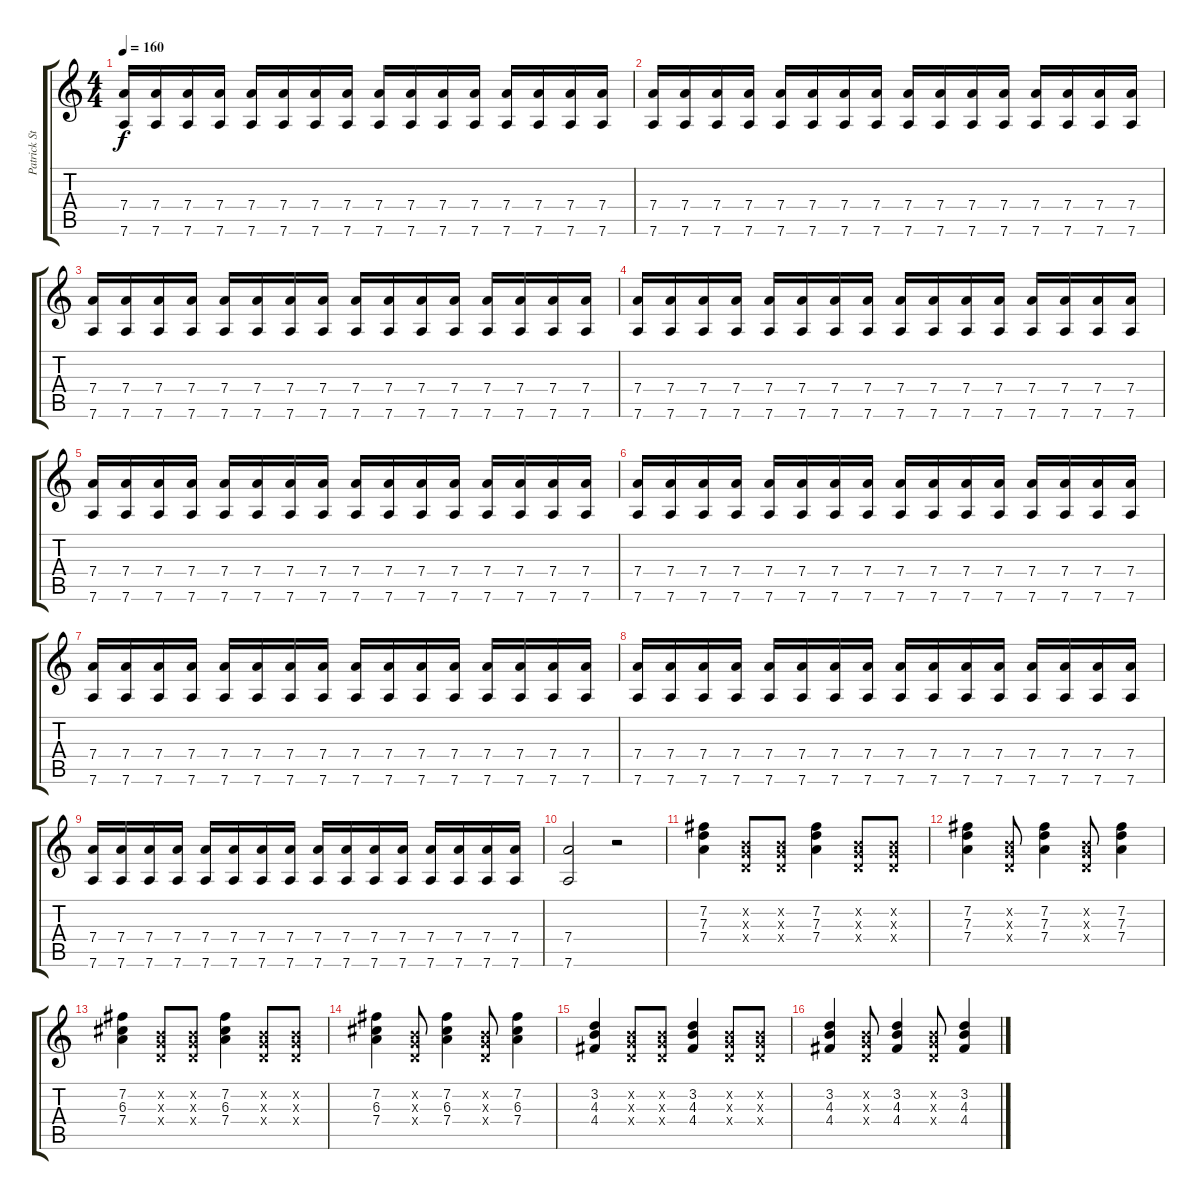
\track ("Patrick Stumph (Rythmn Guitar)" "Patrick St") {instrument overdrivenguitar}
\staff {score tabs}
\tuning (E4 B3 G3 D3 A2 D2) {hide}
\ts (4 4)
\tempo 160
\clef g2
\ks c
(7.4 7.6).16{dy f instrument overdrivenguitar} (7.4 7.6).16 (7.4 7.6).16 (7.4 7.6).16 (7.4 7.6).16 (7.4 7.6).16 (7.4 7.6).16 (7.4 7.6).16 (7.4 7.6).16 (7.4 7.6).16 (7.4 7.6).16 (7.4 7.6).16 (7.4 7.6).16 (7.4 7.6).16 (7.4 7.6).16 (7.4 7.6).16 |
(7.4 7.6).16 (7.4 7.6).16 (7.4 7.6).16 (7.4 7.6).16 (7.4 7.6).16 (7.4 7.6).16 (7.4 7.6).16 (7.4 7.6).16 (7.4 7.6).16 (7.4 7.6).16 (7.4 7.6).16 (7.4 7.6).16 (7.4 7.6).16 (7.4 7.6).16 (7.4 7.6).16 (7.4 7.6).16 |
(7.4 7.6).16 (7.4 7.6).16 (7.4 7.6).16 (7.4 7.6).16 (7.4 7.6).16 (7.4 7.6).16 (7.4 7.6).16 (7.4 7.6).16 (7.4 7.6).16 (7.4 7.6).16 (7.4 7.6).16 (7.4 7.6).16 (7.4 7.6).16 (7.4 7.6).16 (7.4 7.6).16 (7.4 7.6).16 |
(7.4 7.6).16 (7.4 7.6).16 (7.4 7.6).16 (7.4 7.6).16 (7.4 7.6).16 (7.4 7.6).16 (7.4 7.6).16 (7.4 7.6).16 (7.4 7.6).16 (7.4 7.6).16 (7.4 7.6).16 (7.4 7.6).16 (7.4 7.6).16 (7.4 7.6).16 (7.4 7.6).16 (7.4 7.6).16 |
(7.4 7.6).16 (7.4 7.6).16 (7.4 7.6).16 (7.4 7.6).16 (7.4 7.6).16 (7.4 7.6).16 (7.4 7.6).16 (7.4 7.6).16 (7.4 7.6).16 (7.4 7.6).16 (7.4 7.6).16 (7.4 7.6).16 (7.4 7.6).16 (7.4 7.6).16 (7.4 7.6).16 (7.4 7.6).16 |
(7.4 7.6).16 (7.4 7.6).16 (7.4 7.6).16 (7.4 7.6).16 (7.4 7.6).16 (7.4 7.6).16 (7.4 7.6).16 (7.4 7.6).16 (7.4 7.6).16 (7.4 7.6).16 (7.4 7.6).16 (7.4 7.6).16 (7.4 7.6).16 (7.4 7.6).16 (7.4 7.6).16 (7.4 7.6).16 |
(7.4 7.6).16 (7.4 7.6).16 (7.4 7.6).16 (7.4 7.6).16 (7.4 7.6).16 (7.4 7.6).16 (7.4 7.6).16 (7.4 7.6).16 (7.4 7.6).16 (7.4 7.6).16 (7.4 7.6).16 (7.4 7.6).16 (7.4 7.6).16 (7.4 7.6).16 (7.4 7.6).16 (7.4 7.6).16 |
(7.4 7.6).16 (7.4 7.6).16 (7.4 7.6).16 (7.4 7.6).16 (7.4 7.6).16 (7.4 7.6).16 (7.4 7.6).16 (7.4 7.6).16 (7.4 7.6).16 (7.4 7.6).16 (7.4 7.6).16 (7.4 7.6).16 (7.4 7.6).16 (7.4 7.6).16 (7.4 7.6).16 (7.4 7.6).16 |
(7.4 7.6).16 (7.4 7.6).16 (7.4 7.6).16 (7.4 7.6).16 (7.4 7.6).16 (7.4 7.6).16 (7.4 7.6).16 (7.4 7.6).16 (7.4 7.6).16 (7.4 7.6).16 (7.4 7.6).16 (7.4 7.6).16 (7.4 7.6).16 (7.4 7.6).16 (7.4 7.6).16 (7.4 7.6).16 |
(7.4 7.6).2 r.2 |
(7.2 7.3 7.4).4{volume 8 balance 0} (0.2{x} 0.3{x} 0.4{x}).8 (0.2{x} 0.3{x} 0.4{x}).8 (7.2 7.3 7.4).4 (0.2{x} 0.3{x} 0.4{x}).8 (0.2{x} 0.3{x} 0.4{x}).8 |
(7.2 7.3 7.4).4 (0.2{x} 0.3{x} 0.4{x}).8 (7.2 7.3 7.4).4 (0.2{x} 0.3{x} 0.4{x}).8 (7.2 7.3 7.4).4 |
(7.2 6.3 7.4).4 (0.2{x} 0.3{x} 0.4{x}).8 (0.2{x} 0.3{x} 0.4{x}).8 (7.2 6.3 7.4).4 (0.2{x} 0.3{x} 0.4{x}).8 (0.2{x} 0.3{x} 0.4{x}).8 |
(7.2 6.3 7.4).4 (0.2{x} 0.3{x} 0.4{x}).8 (7.2 6.3 7.4).4 (0.2{x} 0.3{x} 0.4{x}).8 (7.2 6.3 7.4).4 |
(3.2 4.3 4.4).4 (0.2{x} 0.3{x} 0.4{x}).8 (0.2{x} 0.3{x} 0.4{x}).8 (3.2 4.3 4.4).4 (0.2{x} 0.3{x} 0.4{x}).8 (0.2{x} 0.3{x} 0.4{x}).8 |
(3.2 4.3 4.4).4 (0.2{x} 0.3{x} 0.4{x}).8 (3.2 4.3 4.4).4 (0.2{x} 0.3{x} 0.4{x}).8 (3.2 4.3 4.4).4
